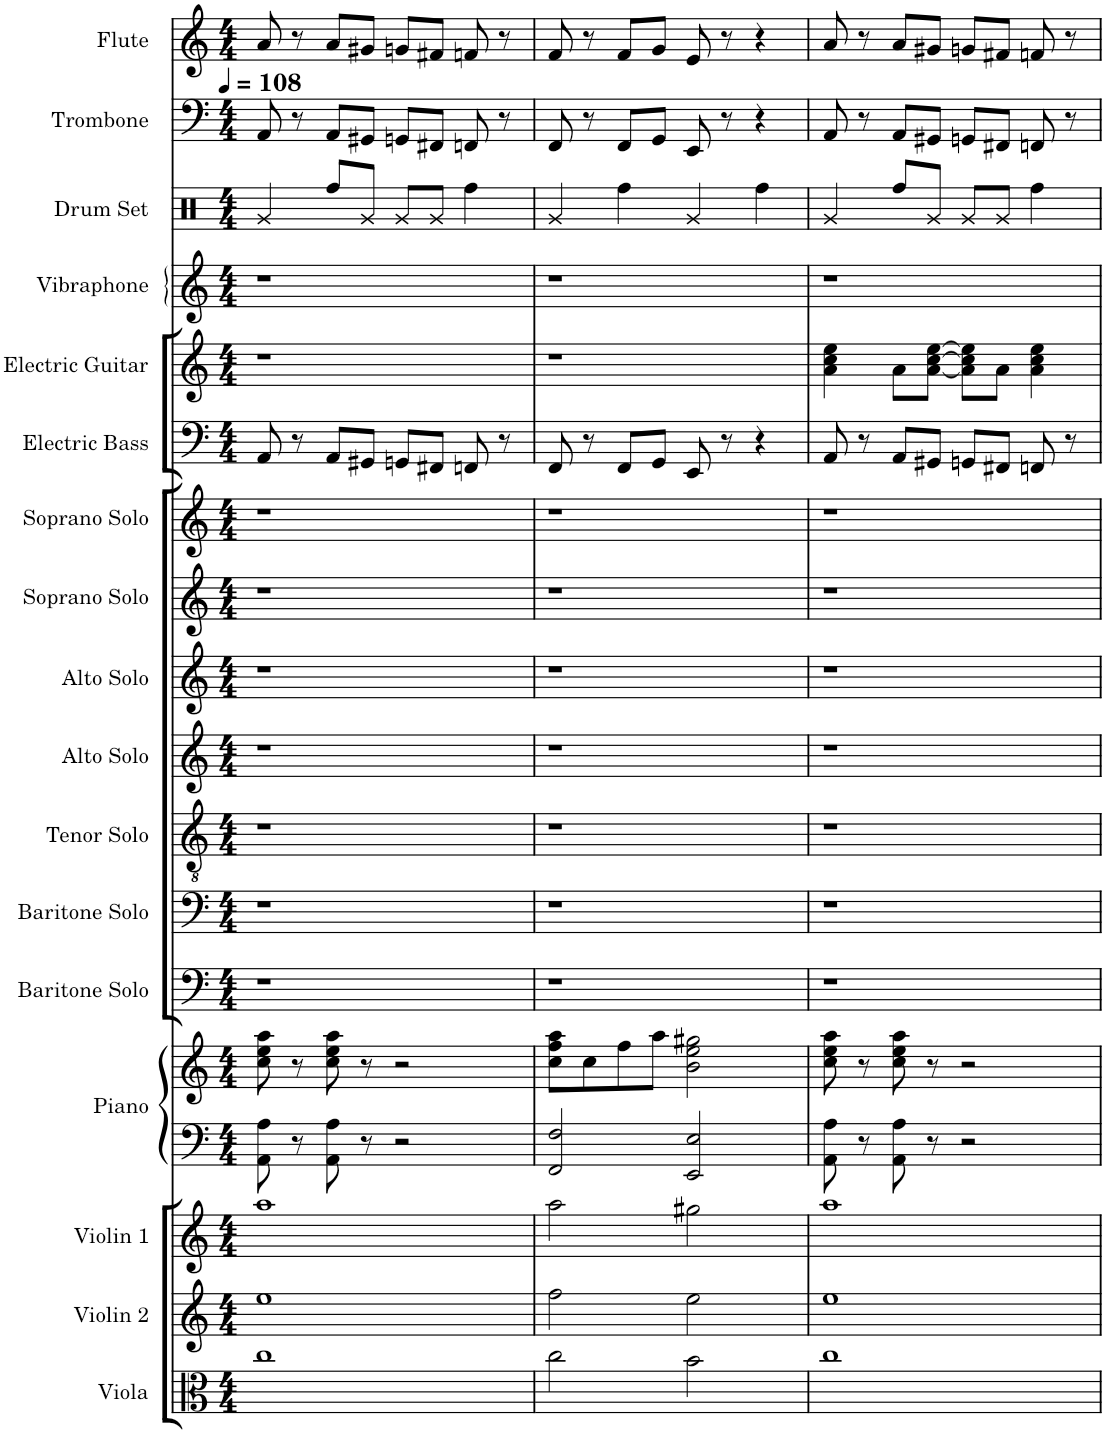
**kern	**kern	**kern	**kern	**kern	**kern	**kern	**kern	**kern	**kern	**kern	**kern	**kern	**kern	**kern	**kern	**kern	**kern
*part17	*part16	*part15	*part14	*part14	*part13	*part12	*part11	*part10	*part9	*part8	*part7	*part6	*part5	*part4	*part3	*part2	*part1
*staff18	*staff17	*staff16	*staff15	*staff14	*staff13	*staff12	*staff11	*staff10	*staff9	*staff8	*staff7	*staff6	*staff5	*staff4	*staff3	*staff2	*staff1
*I"Viola	*I"Violin 2	*I"Violin 1	*I"Piano	*	*I"Baritone Solo	*I"Baritone Solo	*I"Tenor Solo	*I"Alto Solo	*I"Alto Solo	*I"Soprano Solo	*I"Soprano Solo	*I"Electric Bass	*I"Electric Guitar	*I"Vibraphone	*I"Drum Set	*I"Trombone	*I"Flute
*I'Vla.	*I'Vln. 2	*I'Vln. 1	*I'Pno.	*	*I'Bar. Solo	*I'Bar. Solo	*I'T. Solo	*I'A. Solo	*I'A. Solo	*I'S. Solo	*I'S. Solo	*I'E. Bass	*I'E. Gtr.	*I'Vib.	*I'Dr.	*I'Tbn.	*I'Fl.
*clefC3	*clefG2	*clefG2	*clefF4	*clefG2	*clefF4	*clefF4	*clefGv2	*clefG2	*clefG2	*clefG2	*clefG2	*clefF4	*clefG2	*clefG2	*clefX	*clefF4	*clefG2
*	*	*	*	*	*	*	*Trd7c12	*	*	*	*	*Trd7c12	*Trd7c12	*	*	*	*Trd-7c-12
*k[]	*k[]	*k[]	*k[]	*k[]	*k[]	*k[]	*k[]	*k[]	*k[]	*k[]	*k[]	*k[]	*k[]	*k[]	*k[]	*k[]	*k[]
*M4/4	*M4/4	*M4/4	*M4/4	*M4/4	*M4/4	*M4/4	*M4/4	*M4/4	*M4/4	*M4/4	*M4/4	*M4/4	*M4/4	*M4/4	*M4/4	*M4/4	*M4/4
*MM108	*MM108	*MM108	*MM108	*MM108	*MM108	*MM108	*MM108	*MM108	*MM108	*MM108	*MM108	*MM108	*MM108	*MM108	*MM108	*MM108	*MM108
=1	=1	=1	=1	=1	=1	=1	=1	=1	=1	=1	=1	=1	=1	=1	=1	=1	=1
1cc	1ee	1aa	8AA\ 8A\	8cc\ 8ee\ 8aa\	1r	1r	1r	1r	1r	1r	1r	8AA/	1r	1r	4Rg/	8AA/	8a/
.	.	.	8r	8r	.	.	.	.	.	.	.	8r	.	.	.	8r	8r
.	.	.	8AA\ 8A\	8cc\ 8ee\ 8aa\	.	.	.	.	.	.	.	8AA/L	.	.	8Rff/L	8AA/L	8a/L
.	.	.	8r	8r	.	.	.	.	.	.	.	8GG#X/J	.	.	8Rg/J	8GG#X/J	8g#X/J
.	.	.	2r	2r	.	.	.	.	.	.	.	8GGn/L	.	.	8Rg/L	8GGn/L	8gn/L
.	.	.	.	.	.	.	.	.	.	.	.	8FF#X/J	.	.	8Rg/J	8FF#X/J	8f#X/J
.	.	.	.	.	.	.	.	.	.	.	.	8FFn/	.	.	4Rff\	8FFn/	8fn/
.	.	.	.	.	.	.	.	.	.	.	.	8r	.	.	.	8r	8r
=2	=2	=2	=2	=2	=2	=2	=2	=2	=2	=2	=2	=2	=2	=2	=2	=2	=2
2cc\	2ff\	2aa\	2FF/ 2F/	8cc\ 8ff\ 8aa\L	1r	1r	1r	1r	1r	1r	1r	8FF/	1r	1r	4Rg/	8FF/	8f/
.	.	.	.	8cc\	.	.	.	.	.	.	.	8r	.	.	.	8r	8r
.	.	.	.	8ff\	.	.	.	.	.	.	.	8FF/L	.	.	4Rff\	8FF/L	8f/L
.	.	.	.	8aa\J	.	.	.	.	.	.	.	8GG/J	.	.	.	8GG/J	8g/J
2b\	2ee\	2gg#X\	2EE/ 2E/	2b\ 2ee\ 2gg#X\	.	.	.	.	.	.	.	8EE/	.	.	4Rg/	8EE/	8e/
.	.	.	.	.	.	.	.	.	.	.	.	8r	.	.	.	8r	8r
.	.	.	.	.	.	.	.	.	.	.	.	4r	.	.	4Rff\	4r	4r
=3	=3	=3	=3	=3	=3	=3	=3	=3	=3	=3	=3	=3	=3	=3	=3	=3	=3
1cc	1ee	1aa	8AA\ 8A\	8cc\ 8ee\ 8aa\	1r	1r	1r	1r	1r	1r	1r	8AA/	4a\ 4cc\ 4ee\	1r	4Rg/	8AA/	8a/
.	.	.	8r	8r	.	.	.	.	.	.	.	8r	.	.	.	8r	8r
.	.	.	8AA\ 8A\	8cc\ 8ee\ 8aa\	.	.	.	.	.	.	.	8AA/L	8a\L	.	8Rff/L	8AA/L	8a/L
.	.	.	8r	8r	.	.	.	.	.	.	.	8GG#X/J	[8a\ [8cc\ [8ee\J	.	8Rg/J	8GG#X/J	8g#X/J
.	.	.	2r	2r	.	.	.	.	.	.	.	8GGn/L	8a\] 8cc\] 8ee\]L	.	8Rg/L	8GGn/L	8gn/L
.	.	.	.	.	.	.	.	.	.	.	.	8FF#X/J	8a\J	.	8Rg/J	8FF#X/J	8f#X/J
.	.	.	.	.	.	.	.	.	.	.	.	8FFn/	4a\ 4cc\ 4ee\	.	4Rff\	8FFn/	8fn/
.	.	.	.	.	.	.	.	.	.	.	.	8r	.	.	.	8r	8r
=	=	=	=	=	=	=	=	=	=	=	=	=	=	=	=	=	=
*-	*-	*-	*-	*-	*-	*-	*-	*-	*-	*-	*-	*-	*-	*-	*-	*-	*-
